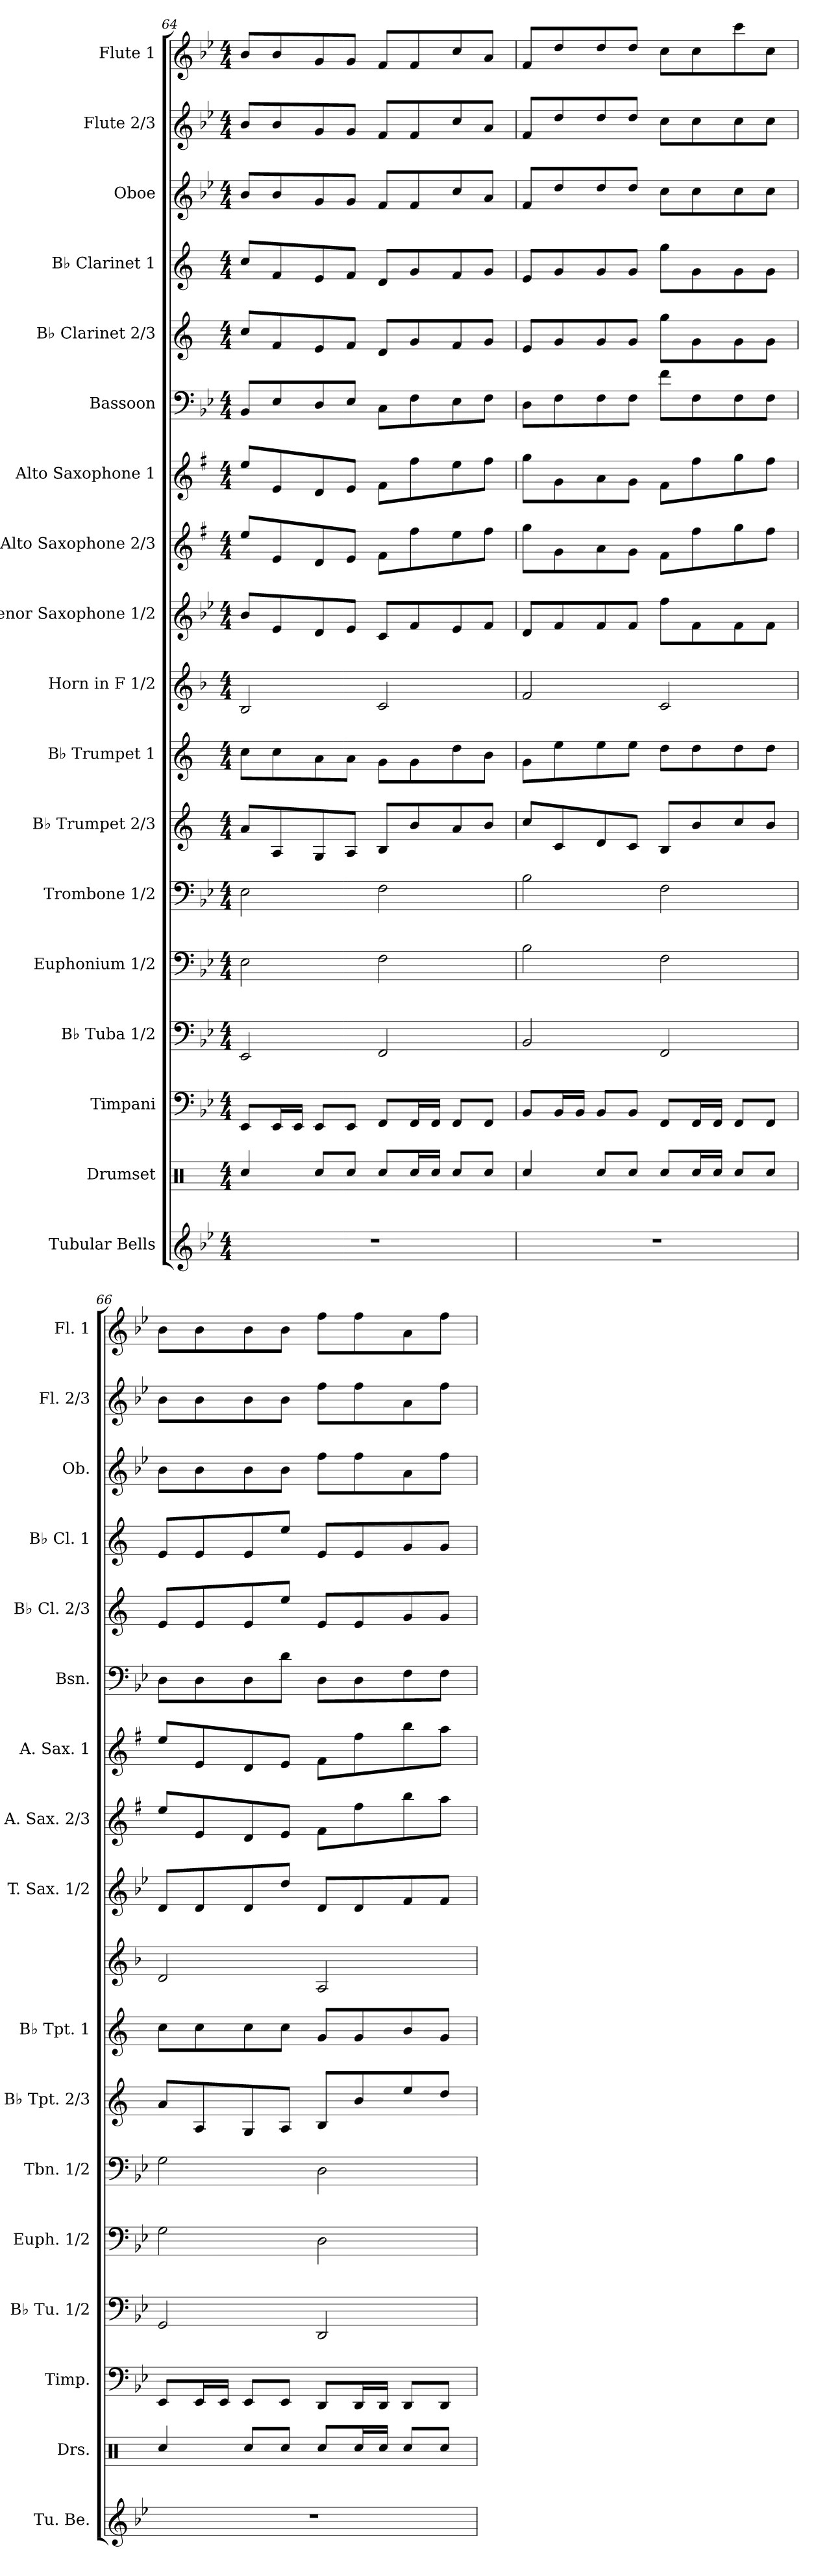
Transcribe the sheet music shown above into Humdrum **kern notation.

**kern	**kern	**kern	**kern	**kern	**kern	**kern	**kern	**kern	**kern	**kern	**kern	**kern	**kern	**kern	**kern	**kern	**kern
*part18	*part17	*part16	*part15	*part14	*part13	*part12	*part11	*part10	*part9	*part8	*part7	*part6	*part5	*part4	*part3	*part2	*part1
*staff18	*staff17	*staff16	*staff15	*staff14	*staff13	*staff12	*staff11	*staff10	*staff9	*staff8	*staff7	*staff6	*staff5	*staff4	*staff3	*staff2	*staff1
*I"Tubular Bells	*I"Drumset	*I"Timpani	*I"B♭ Tuba 1/2	*I"Euphonium 1/2	*I"Trombone 1/2	*I"B♭ Trumpet 2/3	*I"B♭ Trumpet 1	*I"Horn in F 1/2	*I"Tenor Saxophone 1/2	*I"Alto Saxophone 2/3	*I"Alto Saxophone 1	*I"Bassoon	*I"B♭ Clarinet 2/3	*I"B♭ Clarinet 1	*I"Oboe	*I"Flute 2/3	*I"Flute 1
*I'Tu. Be.	*I'Drs.	*I'Timp.	*I'B♭ Tu. 1/2	*I'Euph. 1/2	*I'Tbn. 1/2	*I'B♭ Tpt. 2/3	*I'B♭ Tpt. 1	*	*I'T. Sax. 1/2	*I'A. Sax. 2/3	*I'A. Sax. 1	*I'Bsn.	*I'B♭ Cl. 2/3	*I'B♭ Cl. 1	*I'Ob.	*I'Fl. 2/3	*I'Fl. 1
*clefG2	*clefX	*clefF4	*clefF4	*clefF4	*clefF4	*clefG2	*clefG2	*clefG2	*clefG2	*clefG2	*clefG2	*clefF4	*clefG2	*clefG2	*clefG2	*clefG2	*clefG2
*	*	*	*	*	*	*ITrd1c2	*ITrd1c2	*ITrd4c7	*ITrd8c14	*ITrd5c9	*ITrd5c9	*	*ITrd1c2	*ITrd1c2	*	*	*
*k[b-e-]	*k[]	*k[b-e-]	*k[b-e-]	*k[b-e-]	*k[b-e-]	*k[b-e-]	*k[b-e-]	*k[b-e-]	*k[b-e-]	*k[b-e-]	*k[b-e-]	*k[b-e-]	*k[b-e-]	*k[b-e-]	*k[b-e-]	*k[b-e-]	*k[b-e-]
*M4/4	*M4/4	*M4/4	*M4/4	*M4/4	*M4/4	*M4/4	*M4/4	*M4/4	*M4/4	*M4/4	*M4/4	*M4/4	*M4/4	*M4/4	*M4/4	*M4/4	*M4/4
=64	=64	=64	=64	=64	=64	=64	=64	=64	=64	=64	=64	=64	=64	=64	=64	=64	=64
1r	4Rcc/	8EE-/L	2EE-/	2E-\	2E-\	8g/L	8b-\L	2E-/	8B-/L	8g/L	8g/L	8BB-/L	8b-/L	8b-/L	8b-/L	8b-/L	8b-/L
.	.	16EE-/L	.	.	.	8G/	8b-\	.	8E-/	8G/	8G/	8E-/	8e-/	8e-/	8b-/	8b-/	8b-/
.	.	16EE-/JJ	.	.	.	.	.	.	.	.	.	.	.	.	.	.	.
.	8Rcc/L	8EE-/L	.	.	.	8F/	8g\	.	8D/	8F/	8F/	8D/	8d/	8d/	8g/	8g/	8g/
.	8Rcc/J	8EE-/J	.	.	.	8G/J	8g\J	.	8E-/J	8G/J	8G/J	8E-/J	8e-/J	8e-/J	8g/J	8g/J	8g/J
.	8Rcc/L	8FF/L	2FF/	2F\	2F\	8A/L	8f\L	2F/	8C/L	8A\L	8A\L	8C\L	8c/L	8c/L	8f/L	8f/L	8f/L
.	16Rcc/L	16FF/L	.	.	.	8a/	8f\	.	8F/	8a\	8a\	8F\	8f/	8f/	8f/	8f/	8f/
.	16Rcc/JJ	16FF/JJ	.	.	.	.	.	.	.	.	.	.	.	.	.	.	.
.	8Rcc/L	8FF/L	.	.	.	8g/	8cc\	.	8E-/	8g\	8g\	8E-\	8e-/	8e-/	8cc/	8cc/	8cc/
.	8Rcc/J	8FF/J	.	.	.	8a/J	8a\J	.	8F/J	8a\J	8a\J	8F\J	8f/J	8f/J	8a/J	8a/J	8a/J
=65	=65	=65	=65	=65	=65	=65	=65	=65	=65	=65	=65	=65	=65	=65	=65	=65	=65
1r	4Rcc/	8BB-/L	2BB-/	2B-\	2B-\	8b-/L	8f\L	2B-/	8D/L	8b-\L	8b-\L	8D\L	8d/L	8d/L	8f/L	8f/L	8f/L
.	.	16BB-/L	.	.	.	8B-/	8dd\	.	8F/	8B-\	8B-\	8F\	8f/	8f/	8dd/	8dd/	8dd/
.	.	16BB-/JJ	.	.	.	.	.	.	.	.	.	.	.	.	.	.	.
.	8Rcc/L	8BB-/L	.	.	.	8c/	8dd\	.	8F/	8c\	8c\	8F\	8f/	8f/	8dd/	8dd/	8dd/
.	8Rcc/J	8BB-/J	.	.	.	8B-/J	8dd\J	.	8F/J	8B-\J	8B-\J	8F\J	8f/J	8f/J	8dd/J	8dd/J	8dd/J
.	8Rcc/L	8FF/L	2FF/	2F\	2F\	8A/L	8cc\L	2F/	8f\L	8A\L	8A\L	8f\L	8ff\L	8ff\L	8cc\L	8cc\L	8cc\L
.	16Rcc/L	16FF/L	.	.	.	8a/	8cc\	.	8F\	8a\	8a\	8F\	8f\	8f\	8cc\	8cc\	8cc\
.	16Rcc/JJ	16FF/JJ	.	.	.	.	.	.	.	.	.	.	.	.	.	.	.
.	8Rcc/L	8FF/L	.	.	.	8b-/	8cc\	.	8F\	8b-\	8b-\	8F\	8f\	8f\	8cc\	8cc\	8ccc\
.	8Rcc/J	8FF/J	.	.	.	8a/J	8cc\J	.	8F\J	8a\J	8a\J	8F\J	8f\J	8f\J	8cc\J	8cc\J	8cc\J
!!LO:PB:g=z
=66	=66	=66	=66	=66	=66	=66	=66	=66	=66	=66	=66	=66	=66	=66	=66	=66	=66
1r	4Rcc/	8EE-/L	2GG/	2G\	2G\	8g/L	8b-\L	2G/	8D/L	8g/L	8g/L	8D\L	8d/L	8d/L	8b-\L	8b-\L	8b-\L
.	.	16EE-/L	.	.	.	8G/	8b-\	.	8D/	8G/	8G/	8D\	8d/	8d/	8b-\	8b-\	8b-\
.	.	16EE-/JJ	.	.	.	.	.	.	.	.	.	.	.	.	.	.	.
.	8Rcc/L	8EE-/L	.	.	.	8F/	8b-\	.	8D/	8F/	8F/	8D\	8d/	8d/	8b-\	8b-\	8b-\
.	8Rcc/J	8EE-/J	.	.	.	8G/J	8b-\J	.	8d/J	8G/J	8G/J	8d\J	8dd/J	8dd/J	8b-\J	8b-\J	8b-\J
.	8Rcc/L	8DD/L	2DD/	2D\	2D\	8A/L	8f/L	2D/	8D/L	8A\L	8A\L	8D\L	8d/L	8d/L	8ff\L	8ff\L	8ff\L
.	16Rcc/L	16DD/L	.	.	.	8a/	8f/	.	8D/	8a\	8a\	8D\	8d/	8d/	8ff\	8ff\	8ff\
.	16Rcc/JJ	16DD/JJ	.	.	.	.	.	.	.	.	.	.	.	.	.	.	.
.	8Rcc/L	8DD/L	.	.	.	8dd/	8a/	.	8F/	8dd\	8dd\	8F\	8f/	8f/	8a\	8a\	8a\
.	8Rcc/J	8DD/J	.	.	.	8cc/J	8f/J	.	8F/J	8cc\J	8cc\J	8F\J	8f/J	8f/J	8ff\J	8ff\J	8ff\J
=	=	=	=	=	=	=	=	=	=	=	=	=	=	=	=	=	=
*-	*-	*-	*-	*-	*-	*-	*-	*-	*-	*-	*-	*-	*-	*-	*-	*-	*-
